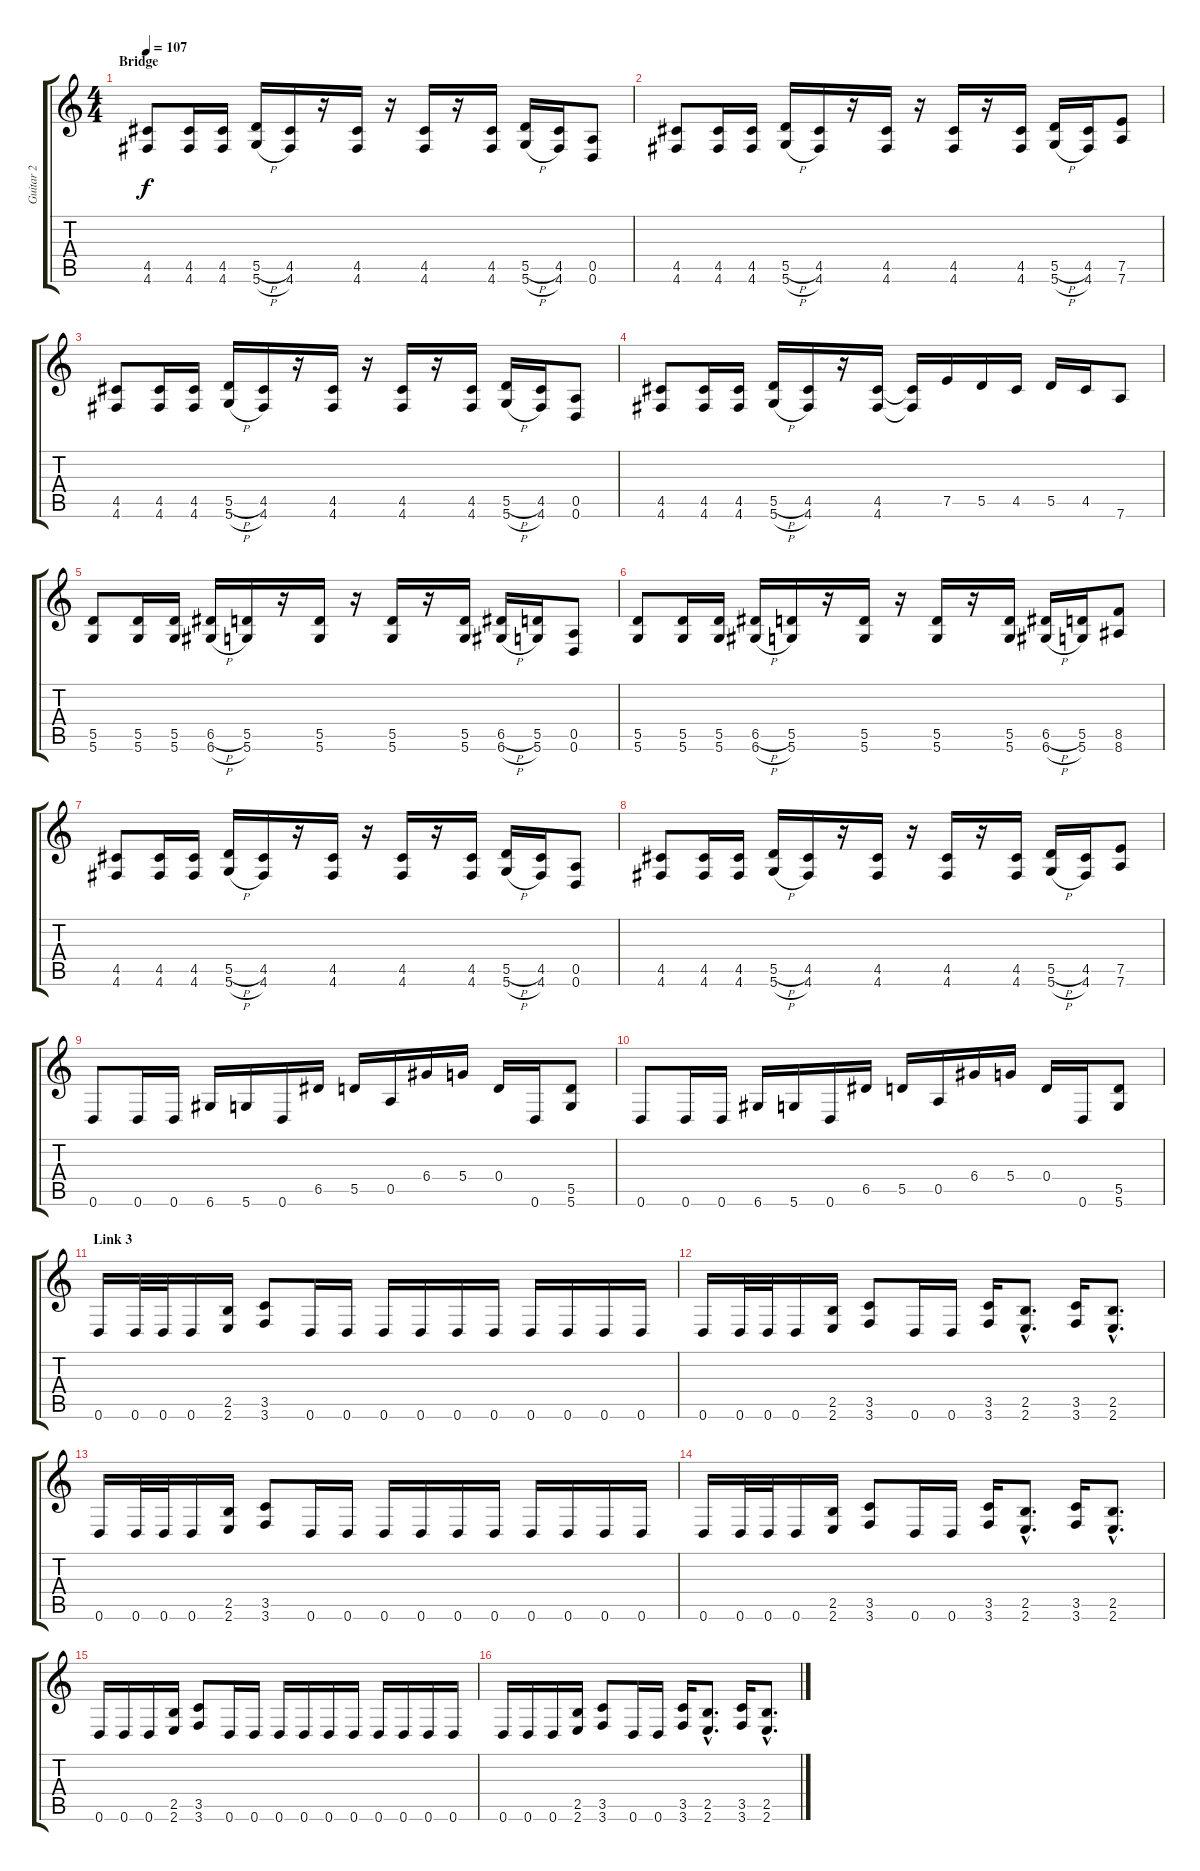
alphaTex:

\track ("Guitar 2" "Guitar 2") {instrument distortionguitar}
\staff {score tabs}
\tuning (E4 B3 G3 D3 A2 D2) {hide}
\ts (4 4)
\section ("" "Bridge")
\tempo 107
\clef g2
\ks c
(4.5 4.6).8{dy f} (4.5 4.6).16 (4.5 4.6).16 (5.5{h} 5.6{h}).16 (4.5 4.6).16 r.16 (4.5 4.6).16 r.16 (4.5 4.6).16 r.16 (4.5 4.6).16 (5.5{h} 5.6{h}).16 (4.5 4.6).16 (0.5 0.6).8 |
(4.5 4.6).8 (4.5 4.6).16 (4.5 4.6).16 (5.5{h} 5.6{h}).16 (4.5 4.6).16 r.16 (4.5 4.6).16 r.16 (4.5 4.6).16 r.16 (4.5 4.6).16 (5.5{h} 5.6{h}).16 (4.5 4.6).16 (7.5 7.6).8 |
(4.5 4.6).8 (4.5 4.6).16 (4.5 4.6).16 (5.5{h} 5.6{h}).16 (4.5 4.6).16 r.16 (4.5 4.6).16 r.16 (4.5 4.6).16 r.16 (4.5 4.6).16 (5.5{h} 5.6{h}).16 (4.5 4.6).16 (0.5 0.6).8 |
(4.5 4.6).8 (4.5 4.6).16 (4.5 4.6).16 (5.5{h} 5.6{h}).16 (4.5 4.6).16 r.16 (4.5 4.6).16 (4.5{t} 4.6{t}).16 7.5.16 5.5.16 4.5.16 5.5.16 4.5.16 7.6.8 |
(5.5 5.6).8 (5.5 5.6).16 (5.5 5.6).16 (6.5{h} 6.6{h}).16 (5.5 5.6).16 r.16 (5.5 5.6).16 r.16 (5.5 5.6).16 r.16 (5.5 5.6).16 (6.5{h} 6.6{h}).16 (5.5 5.6).16 (0.5 0.6).8 |
(5.5 5.6).8 (5.5 5.6).16 (5.5 5.6).16 (6.5{h} 6.6{h}).16 (5.5 5.6).16 r.16 (5.5 5.6).16 r.16 (5.5 5.6).16 r.16 (5.5 5.6).16 (6.5{h} 6.6{h}).16 (5.5 5.6).16 (8.5 8.6).8 |
(4.5 4.6).8 (4.5 4.6).16 (4.5 4.6).16 (5.5{h} 5.6{h}).16 (4.5 4.6).16 r.16 (4.5 4.6).16 r.16 (4.5 4.6).16 r.16 (4.5 4.6).16 (5.5{h} 5.6{h}).16 (4.5 4.6).16 (0.5 0.6).8 |
(4.5 4.6).8 (4.5 4.6).16 (4.5 4.6).16 (5.5{h} 5.6{h}).16 (4.5 4.6).16 r.16 (4.5 4.6).16 r.16 (4.5 4.6).16 r.16 (4.5 4.6).16 (5.5{h} 5.6{h}).16 (4.5 4.6).16 (7.5 7.6).8 |
0.6.8 0.6.16 0.6.16 6.6.16 5.6.16 0.6.16 6.5.16 5.5.16 0.5.16 6.4.16 5.4.16 0.4.16 0.6.16 (5.5 5.6).8 |
0.6.8 0.6.16 0.6.16 6.6.16 5.6.16 0.6.16 6.5.16 5.5.16 0.5.16 6.4.16 5.4.16 0.4.16 0.6.16 (5.5 5.6).8 |
\section ("" "Link 3")
0.6.16 0.6.32 0.6.32 0.6.16 (2.5 2.6).16 (3.5 3.6).8 0.6.16 0.6.16 0.6.16 0.6.16 0.6.16 0.6.16 0.6.16 0.6.16 0.6.16 0.6.16 |
0.6.16 0.6.32 0.6.32 0.6.16 (2.5 2.6).16 (3.5 3.6).8 0.6.16 0.6.16 (3.5 3.6).16 (2.5{hac} 2.6{hac}).8{d} (3.5 3.6).16 (2.5{hac} 2.6{hac}).8{d} |
0.6.16 0.6.32 0.6.32 0.6.16 (2.5 2.6).16 (3.5 3.6).8 0.6.16 0.6.16 0.6.16 0.6.16 0.6.16 0.6.16 0.6.16 0.6.16 0.6.16 0.6.16 |
0.6.16 0.6.32 0.6.32 0.6.16 (2.5 2.6).16 (3.5 3.6).8 0.6.16 0.6.16 (3.5 3.6).16 (2.5{hac} 2.6{hac}).8{d} (3.5 3.6).16 (2.5{hac} 2.6{hac}).8{d} |
0.6.16 0.6.16 0.6.16 (2.5 2.6).16 (3.5 3.6).8 0.6.16 0.6.16 0.6.16 0.6.16 0.6.16 0.6.16 0.6.16 0.6.16 0.6.16 0.6.16 |
0.6.16 0.6.16 0.6.16 (2.5 2.6).16 (3.5 3.6).8 0.6.16 0.6.16 (3.5 3.6).16 (2.5{hac} 2.6{hac}).8{d} (3.5 3.6).16 (2.5{hac} 2.6{hac}).8{d}
